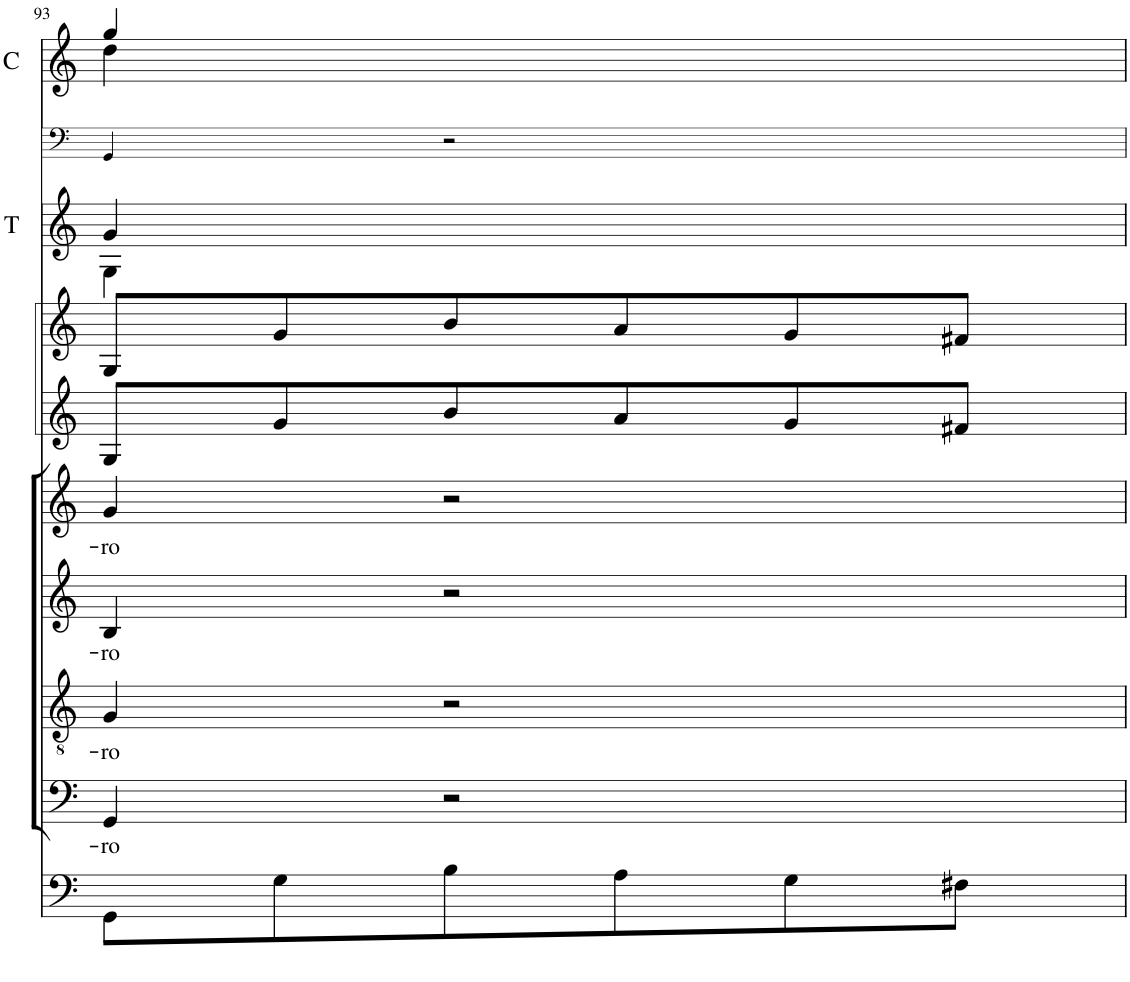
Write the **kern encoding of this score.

**kern	**kern	**text	**kern	**text	**kern	**text	**kern	**text	**kern	**kern	**kern	**kern	**kern
*part10	*part9	*part9	*part8	*part8	*part7	*part7	*part6	*part6	*part5	*part4	*part3	*part2	*part1
*staff10	*staff9	*staff9	*staff8	*staff8	*staff7	*staff7	*staff6	*staff6	*staff5	*staff4	*staff3	*staff2	*staff1
*I"Organ	*I"Voice	*	*I"Tenor	*	*I"Alto	*	*I"Voice	*	*I"Violin	*I"Violini	*I"Trombe	*I"Timpani	*I"Clarini in C
*	*	*	*	*	*	*	*	*	*I'Vln	*I'Vln	*I'T	*I'Timp	*I'C
!!LO:PB:g=z
*clefF4	*clefF4	*	*clefGv2	*	*clefG2	*	*clefG2	*	*clefG2	*clefG2	*clefG2	*clefF4	*clefG2
*k[]	*k[]	*	*k[]	*	*k[]	*	*k[]	*	*k[]	*k[]	*k[]	*k[]	*k[]
*M3/4	*M3/4	*	*M3/4	*	*M3/4	*	*M3/4	*	*M3/4	*M3/4	*M3/4	*M3/4	*M3/4
=93	=93	=93	=93	=93	=93	=93	=93	=93	=93	=93	=93	=93	=93
!	!	!LO:LY:b	!	!LO:LY:b	!	!LO:LY:b	!	!LO:LY:b	!	!	!	!	!
*	*	*	*	*	*	*	*	*	*	*	*^	*	*^
8GG\L	4GG/	-ro	4G/	-ro	4B/	-ro	4g/	-ro	8G/L	8G/L	4g/	4G\	4GG/	4gg/	4dd\
8G\	.	.	.	.	.	.	.	.	8g/	8g/	.	.	.	.	.
8B\	2r	.	2r	.	2r	.	2r	.	8b/	8b/	2ryy	2ryy	2r	2ryy	2ryy
8A\	.	.	.	.	.	.	.	.	8a/	8a/	.	.	.	.	.
8G\	.	.	.	.	.	.	.	.	8g/	8g/	.	.	.	.	.
8F#X\J	.	.	.	.	.	.	.	.	8f#X/J	8f#X/J	.	.	.	.	.
*	*	*	*	*	*	*	*	*	*	*	*v	*v	*	*v	*v
=	=	=	=	=	=	=	=	=	=	=	=	=	=
*-	*-	*-	*-	*-	*-	*-	*-	*-	*-	*-	*-	*-	*-
